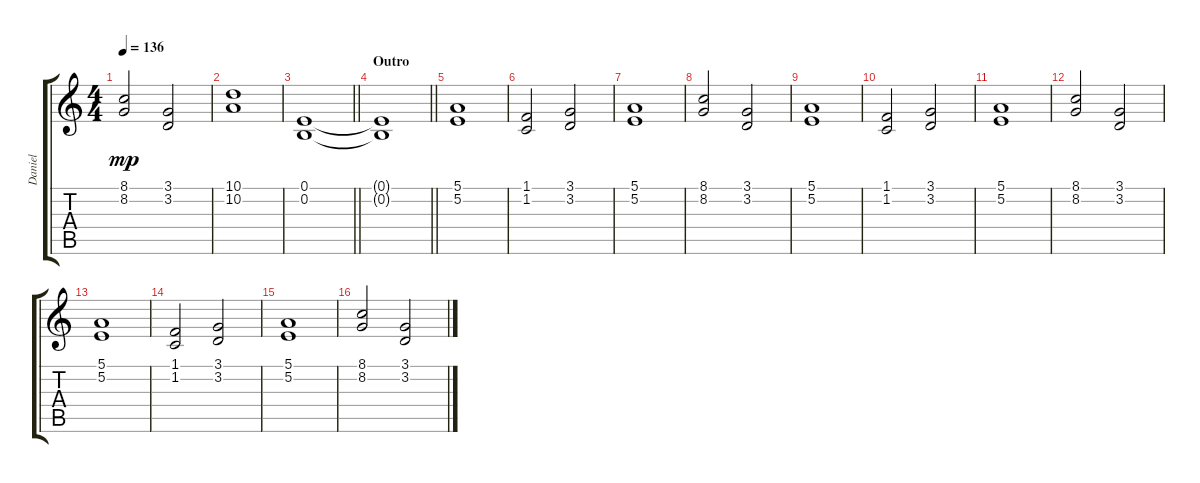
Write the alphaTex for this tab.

\track ("Daniel" "Daniel") {instrument pad4choir}
\staff {score tabs}
\tuning (E4 B3 G3 D3 A2 E2) {hide}
\ts (4 4)
\tempo 136
\clef g2
\ks c
(8.1 8.2).2{dy mp} (3.1 3.2).2 |
(10.1 10.2).1 |
\barLineRight lightlight
(0.1 0.2).1 |
\section ("" "Outro")
\barLineRight lightlight
(0.1{t} 0.2{t}).1 |
(5.1 5.2).1 |
(1.1 1.2).2 (3.1 3.2).2 |
(5.1 5.2).1 |
(8.1 8.2).2 (3.1 3.2).2 |
(5.1 5.2).1 |
(1.1 1.2).2 (3.1 3.2).2 |
(5.1 5.2).1 |
(8.1 8.2).2 (3.1 3.2).2 |
(5.1 5.2).1 |
(1.1 1.2).2 (3.1 3.2).2 |
(5.1 5.2).1 |
(8.1 8.2).2 (3.1 3.2).2
